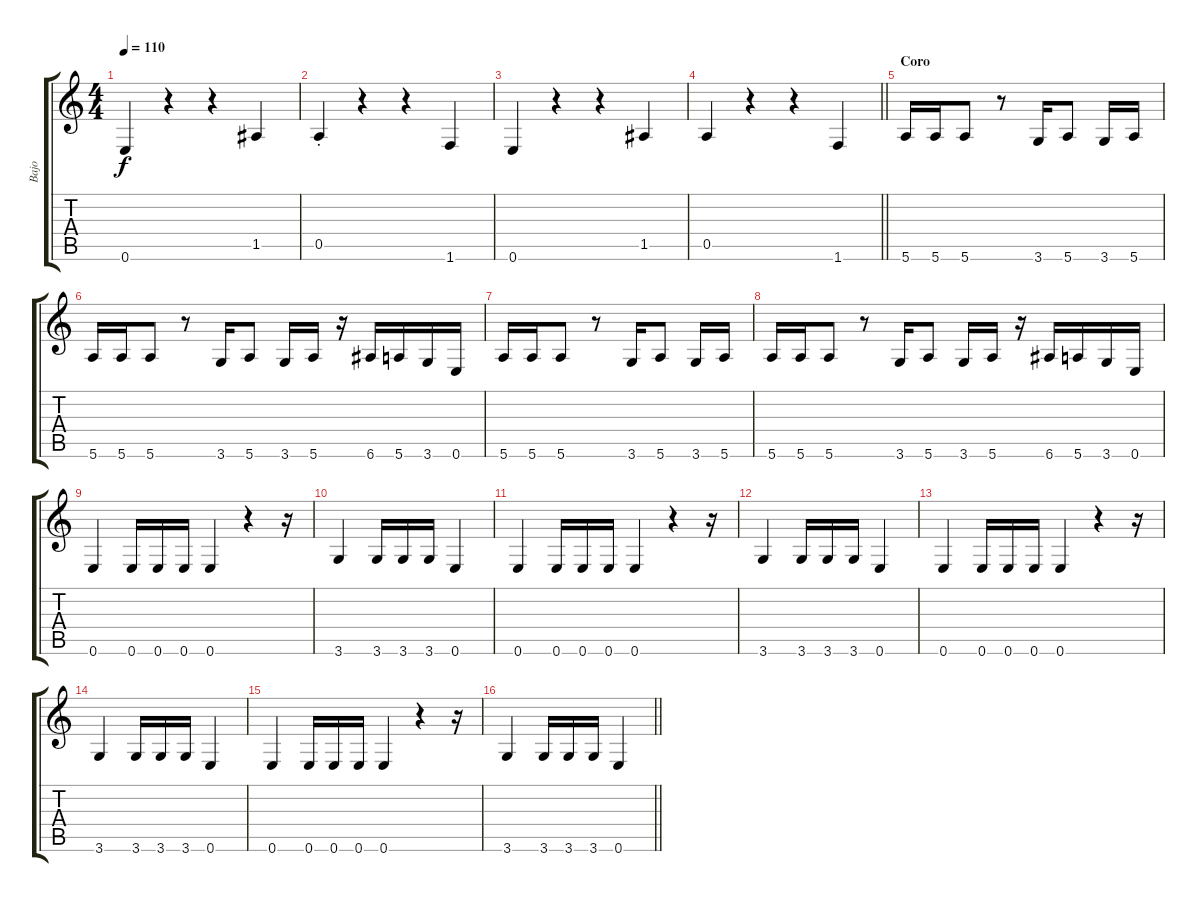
\track ("Bajo" "Bajo") {instrument electricbassfinger}
\staff {score tabs}
\tuning (E4 B3 G3 D3 A2 E2) {hide}
\ts (4 4)
\tempo 110
\clef g2
\ks c
0.6.4{dy f} r.4 r.4 1.5.4 |
0.5{st}.4 r.4 r.4 1.6.4 |
0.6.4 r.4 r.4 1.5.4 |
\barLineRight lightlight
0.5.4 r.4 r.4 1.6.4 |
\section ("" "Coro")
5.6.16 5.6.16 5.6.8 r.8 3.6.16 5.6.8 3.6.16 5.6.16 |
5.6.16 5.6.16 5.6.8 r.8 3.6.16 5.6.8 3.6.16 5.6.16 r.16 6.6.16 5.6.16 3.6.16 0.6.16 |
5.6.16 5.6.16 5.6.8 r.8 3.6.16 5.6.8 3.6.16 5.6.16 |
5.6.16 5.6.16 5.6.8 r.8 3.6.16 5.6.8 3.6.16 5.6.16 r.16 6.6.16 5.6.16 3.6.16 0.6.16 |
0.6.4 0.6.16 0.6.16 0.6.16 0.6.4 r.4 r.16 |
3.6.4 3.6.16 3.6.16 3.6.16 0.6.4 |
0.6.4 0.6.16 0.6.16 0.6.16 0.6.4 r.4 r.16 |
3.6.4 3.6.16 3.6.16 3.6.16 0.6.4 |
0.6.4 0.6.16 0.6.16 0.6.16 0.6.4 r.4 r.16 |
3.6.4 3.6.16 3.6.16 3.6.16 0.6.4 |
0.6.4 0.6.16 0.6.16 0.6.16 0.6.4 r.4 r.16 |
\barLineRight lightlight
3.6.4 3.6.16 3.6.16 3.6.16 0.6.4
